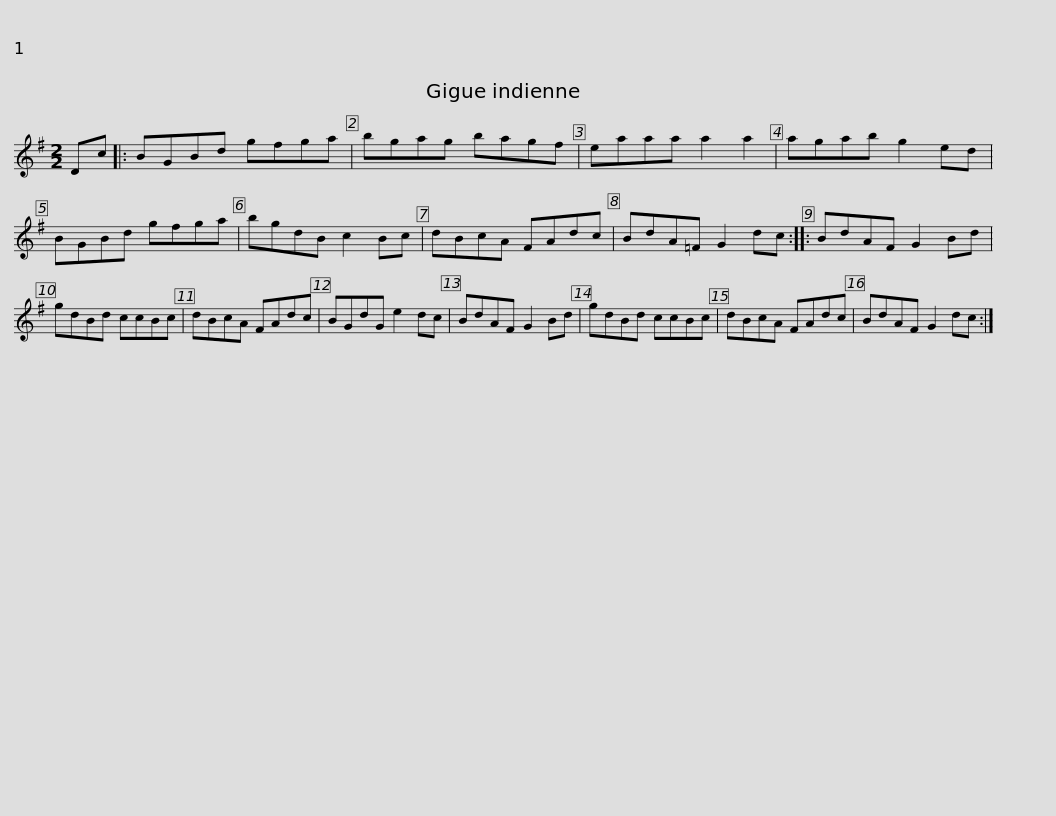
X:1
L:1/8
M:2/2
I:linebreak $
K:G
V:1 treble
V:1
 Dc |: BGBd gfga | bgag bagf | eaaa a2 a2 | agab g2 ed | %5
 BGBd gfga |$ bgdB c2 Bc | dBcA FAdc | BdA=F G2 dc :: BdAF G2 Bd | %10
 gdBd ccBc |$ dBcA FAdc | BGdG e2 dc | BdAF G2 Bd | gdBd ccBc | %15
 dBcA FAdc | BdAF G2 dc :| %17
